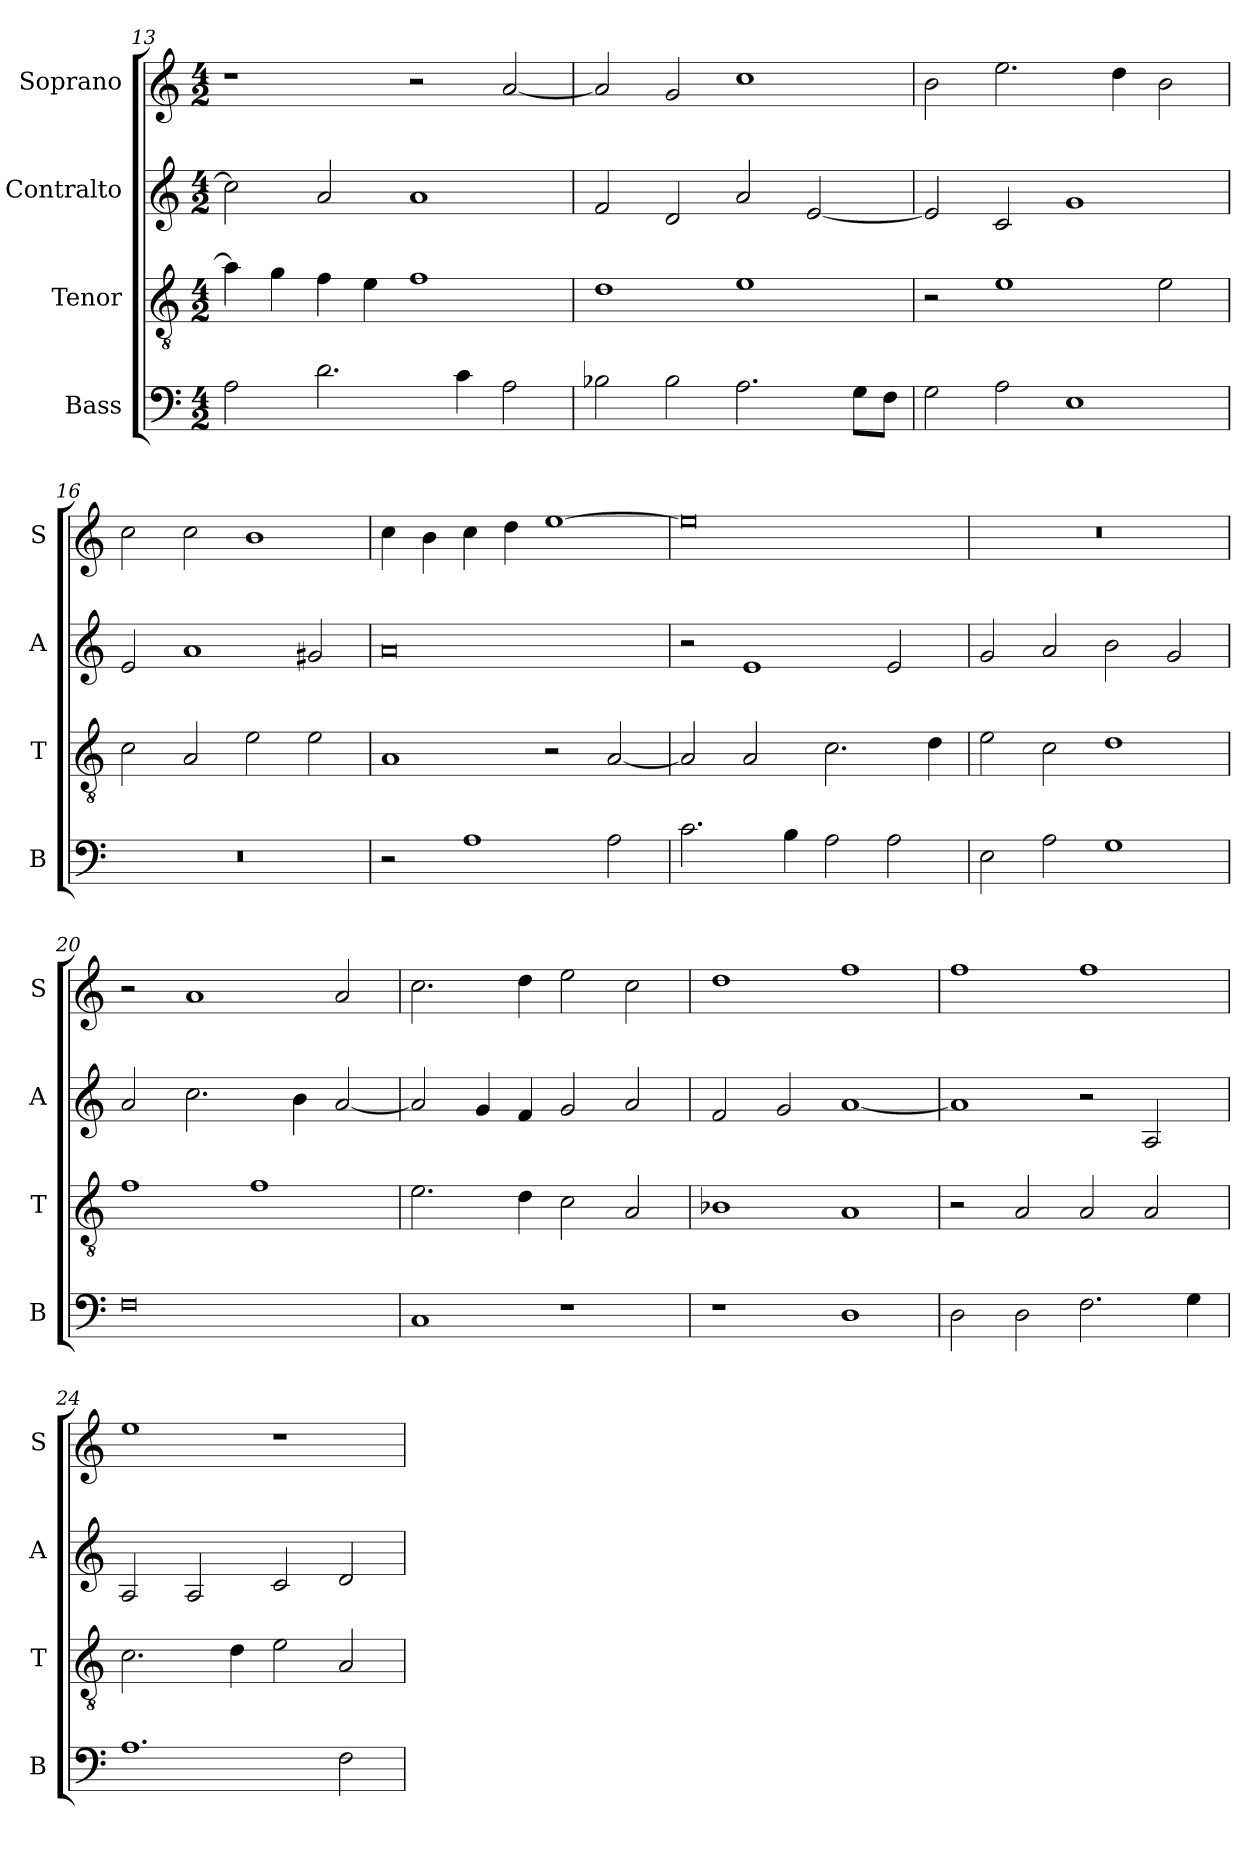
**kern	**kern	**kern	**kern
*part4	*part3	*part2	*part1
*staff4	*staff3	*staff2	*staff1
*I"Bass	*I"Tenor	*I"Contralto	*I"Soprano
*I'B	*I'T	*I'A	*I'S
*clefF4	*clefGv2	*clefG2	*clefG2
*k[]	*k[]	*k[]	*k[]
*A:aeo	*A:aeo	*A:aeo	*A:aeo
*M4/2	*M4/2	*M4/2	*M4/2
=13	=13	=13	=13
2A	4a]	2cc]	1r
.	4g	.	.
2.d	4f	2a	.
.	4e	.	.
.	1f	1a	2r
4c	.	.	.
2A	.	.	[2a
=14	=14	=14	=14
2B-X	1d	2f	2a]
2B-	.	2d	2g
2.A	1e	2a	1cc
.	.	[2e	.
8G\L	.	.	.
8F\J	.	.	.
=15	=15	=15	=15
2G	2r	2e]	2b
2A	1e	2c	2.ee
1E	.	1g	.
.	.	.	4dd
.	2e	.	2b
=16	=16	=16	=16
0r	2c	2e	2cc
.	2A	1a	2cc
.	2e	.	1b
.	2e	2g#X	.
=17	=17	=17	=17
2r	1A	0a	4cc
.	.	.	4b
1A	.	.	4cc
.	.	.	4dd
.	2r	.	[1ee
2A	[2A	.	.
=18	=18	=18	=18
2.c	2A]	2r	0ee]
.	2A	1e	.
4B	.	.	.
2A	2.c	.	.
2A	.	2e	.
.	4d	.	.
=19	=19	=19	=19
2E	2e	2g	0r
2A	2c	2a	.
1G	1d	2b	.
.	.	2g	.
=20	=20	=20	=20
0F	1f	2a	2r
.	.	2.cc	1a
.	1f	.	.
.	.	4b	.
.	.	[2a	2a
=21	=21	=21	=21
1C	2.e	2a]	2.cc
.	.	4g	.
.	4d	4f	4dd
1r	2c	2g	2ee
.	2A	2a	2cc
=22	=22	=22	=22
1r	1B-X	2f	1dd
.	.	2g	.
1D	1A	[1a	1ff
=23	=23	=23	=23
2D	2r	1a]	1ff
2D	2A	.	.
2.F	2A	2r	1ff
.	2A	2A	.
4G	.	.	.
=24	=24	=24	=24
1.A	2.c	2A	1ee
.	.	2A	.
.	4d	.	.
.	2e	2c	1r
2F	2A	2d	.
=	=	=	=
*-	*-	*-	*-
